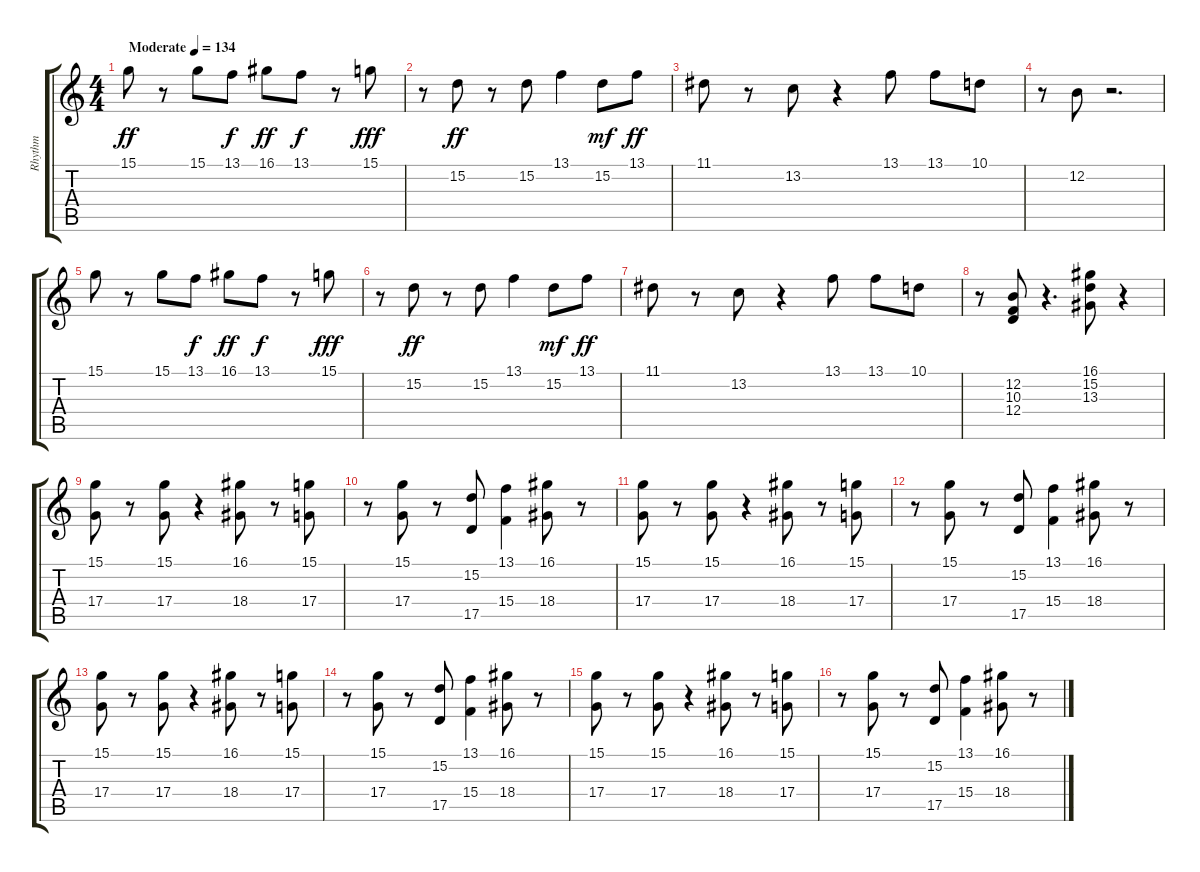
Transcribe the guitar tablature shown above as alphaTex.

\track ("Rhythm" "Rhythm") {instrument brasssection}
\staff {score tabs}
\tuning (E4 B3 G3 D3 A2 E2) {hide}
\ts (4 4)
\tempo (134 "Moderate")
\clef g2
\ks c
15.1.8{dy ff instrument brasssection} r.8 15.1.8 13.1.8{dy f} 16.1.8{dy ff} 13.1.8{dy f} r.8 15.1.8{dy fff} |
r.8 15.2.8{dy ff} r.8 15.2.8 13.1.4 15.2.8{dy mf} 13.1.8{dy ff} |
11.1.8 r.8 13.2.8 r.4 13.1.8 13.1.8 10.1.8 |
r.8 12.2.8 r.2{d} |
15.1.8 r.8 15.1.8 13.1.8{dy f} 16.1.8{dy ff} 13.1.8{dy f} r.8 15.1.8{dy fff} |
r.8 15.2.8{dy ff} r.8 15.2.8 13.1.4 15.2.8{dy mf} 13.1.8{dy ff} |
11.1.8 r.8 13.2.8 r.4 13.1.8 13.1.8 10.1.8 |
r.8 (12.2 10.3 12.4).8 r.4{d} (16.1 15.2 13.3).8 r.4 |
(15.1 17.4).8 r.8 (15.1 17.4).8 r.4 (16.1 18.4).8 r.8 (15.1 17.4).8 |
r.8 (15.1 17.4).8 r.8 (15.2 17.5).8 (13.1 15.4).4 (16.1 18.4).8 r.8 |
(15.1 17.4).8 r.8 (15.1 17.4).8 r.4 (16.1 18.4).8 r.8 (15.1 17.4).8 |
r.8 (15.1 17.4).8 r.8 (15.2 17.5).8 (13.1 15.4).4 (16.1 18.4).8 r.8 |
(15.1 17.4).8 r.8 (15.1 17.4).8 r.4 (16.1 18.4).8 r.8 (15.1 17.4).8 |
r.8 (15.1 17.4).8 r.8 (15.2 17.5).8 (13.1 15.4).4 (16.1 18.4).8 r.8 |
(15.1 17.4).8 r.8 (15.1 17.4).8 r.4 (16.1 18.4).8 r.8 (15.1 17.4).8 |
r.8 (15.1 17.4).8 r.8 (15.2 17.5).8 (13.1 15.4).4 (16.1 18.4).8 r.8
